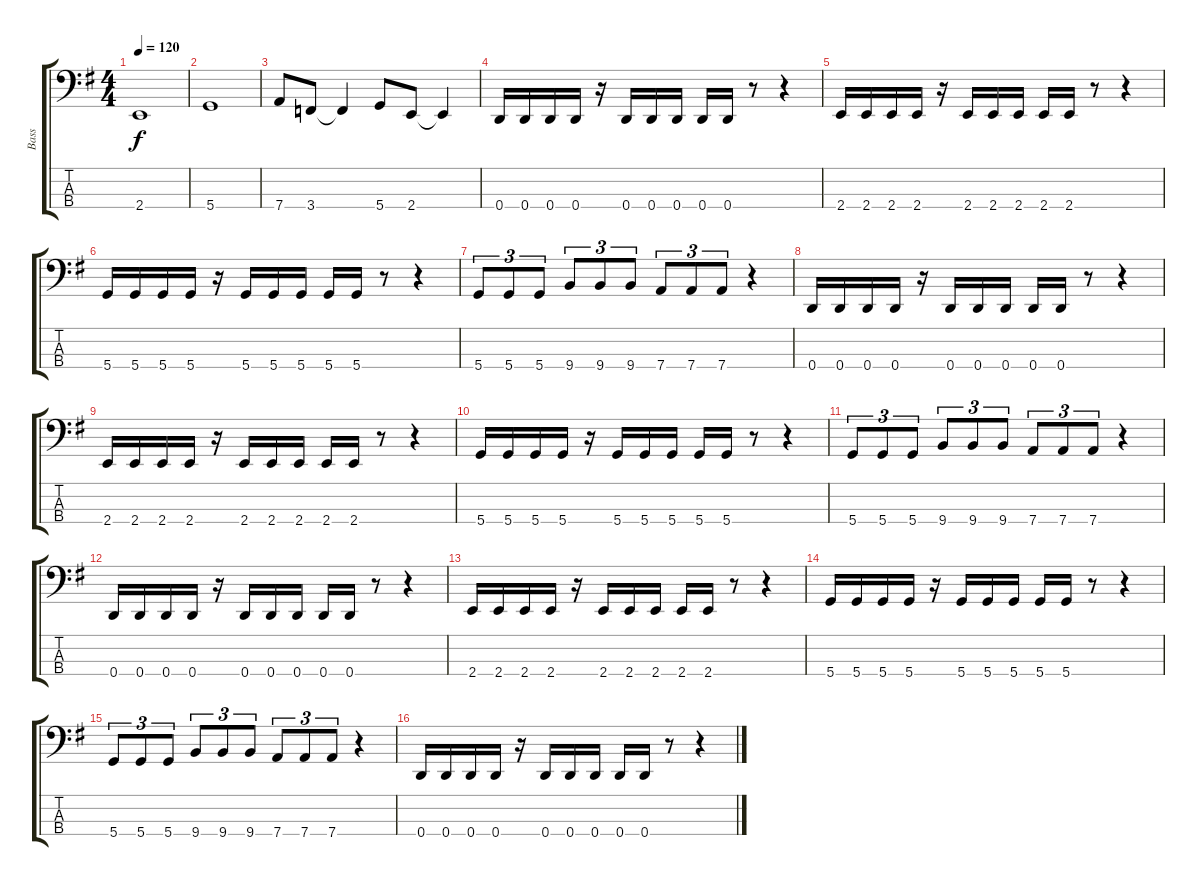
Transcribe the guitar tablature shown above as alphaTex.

\track ("Bass" "Bass") {instrument electricbasspick}
\staff {score tabs}
\tuning (G2 D2 A1 D1) {hide}
\ts (4 4)
\tempo 120
\clef f4
\ks g
2.4.1{dy f} |
5.4.1 |
7.4.8 3.4.8 3.4{t}.4 5.4.8 2.4.8 2.4{t}.4 |
0.4.16 0.4.16 0.4.16 0.4.16 r.16 0.4.16 0.4.16 0.4.16 0.4.16 0.4.16 r.8 r.4 |
2.4.16 2.4.16 2.4.16 2.4.16 r.16 2.4.16 2.4.16 2.4.16 2.4.16 2.4.16 r.8 r.4 |
5.4.16 5.4.16 5.4.16 5.4.16 r.16 5.4.16 5.4.16 5.4.16 5.4.16 5.4.16 r.8 r.4 |
5.4.8{tu (3 2)} 5.4.8{tu (3 2)} 5.4.8{tu (3 2)} 9.4.8{tu (3 2)} 9.4.8{tu (3 2)} 9.4.8{tu (3 2)} 7.4.8{tu (3 2)} 7.4.8{tu (3 2)} 7.4.8{tu (3 2)} r.4 |
0.4.16 0.4.16 0.4.16 0.4.16 r.16 0.4.16 0.4.16 0.4.16 0.4.16 0.4.16 r.8 r.4 |
2.4.16 2.4.16 2.4.16 2.4.16 r.16 2.4.16 2.4.16 2.4.16 2.4.16 2.4.16 r.8 r.4 |
5.4.16 5.4.16 5.4.16 5.4.16 r.16 5.4.16 5.4.16 5.4.16 5.4.16 5.4.16 r.8 r.4 |
5.4.8{tu (3 2)} 5.4.8{tu (3 2)} 5.4.8{tu (3 2)} 9.4.8{tu (3 2)} 9.4.8{tu (3 2)} 9.4.8{tu (3 2)} 7.4.8{tu (3 2)} 7.4.8{tu (3 2)} 7.4.8{tu (3 2)} r.4 |
0.4.16 0.4.16 0.4.16 0.4.16 r.16 0.4.16 0.4.16 0.4.16 0.4.16 0.4.16 r.8 r.4 |
2.4.16 2.4.16 2.4.16 2.4.16 r.16 2.4.16 2.4.16 2.4.16 2.4.16 2.4.16 r.8 r.4 |
5.4.16 5.4.16 5.4.16 5.4.16 r.16 5.4.16 5.4.16 5.4.16 5.4.16 5.4.16 r.8 r.4 |
5.4.8{tu (3 2)} 5.4.8{tu (3 2)} 5.4.8{tu (3 2)} 9.4.8{tu (3 2)} 9.4.8{tu (3 2)} 9.4.8{tu (3 2)} 7.4.8{tu (3 2)} 7.4.8{tu (3 2)} 7.4.8{tu (3 2)} r.4 |
0.4.16 0.4.16 0.4.16 0.4.16 r.16 0.4.16 0.4.16 0.4.16 0.4.16 0.4.16 r.8 r.4
